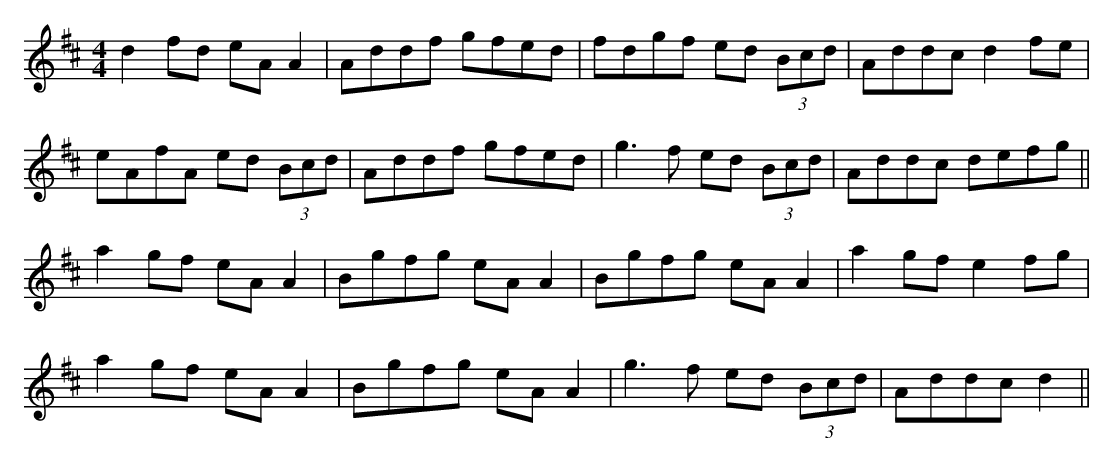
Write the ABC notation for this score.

X:1
M:4/4
K:D
d2fd eA A2|Addf gfed|fdgf ed (3Bcd|Addc d2fe|
eAfA ed (3Bcd|Addf gfed|g3f ed (3Bcd|Addc defg||
a2gf eA A2|Bgfg eA A2|Bgfg eA A2|a2 gf e2fg|
a2gf eA A2|Bgfg eA A2|g3f ed (3Bcd|Addc d2||
